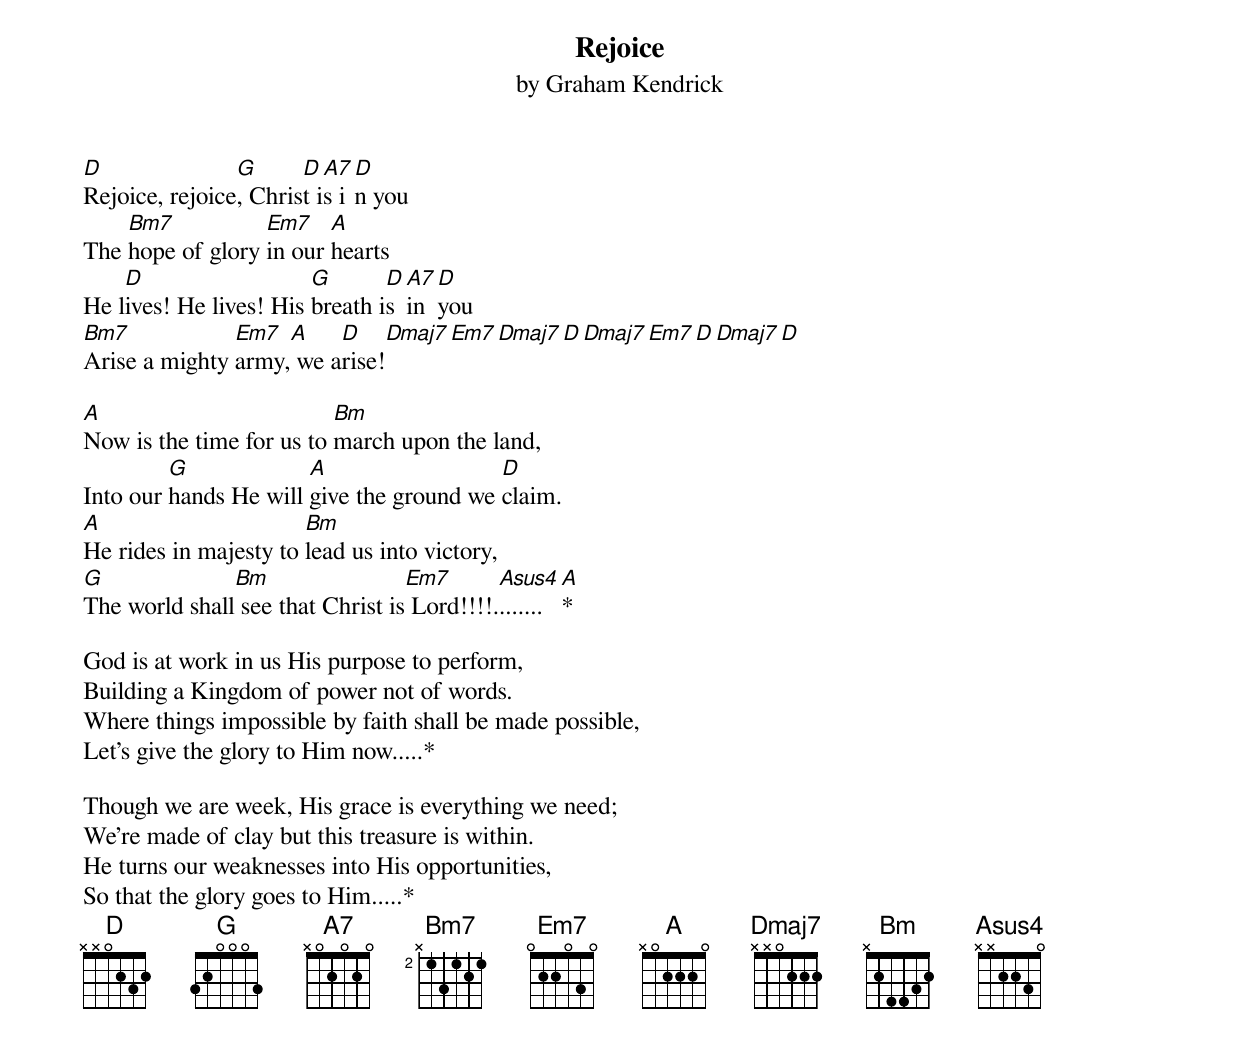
Rejoice
by Graham Kendrick

D               G      D  A7 D
Rejoice, rejoice, Christ is in you
    Bm7           Em7    A
The hope of glory in our hearts
    D                   G       D A7 D
He lives! He lives! His breath is in you
Bm7            Em7  A    D      Dmaj7 Em7 Dmaj7 D Dmaj7 Em7 D Dmaj7 D
Arise a mighty army, we arise!

A                         Bm
Now is the time for us to march upon the land,
         G             A                  D
Into our hands He will give the ground we claim.
A                      Bm
He rides in majesty to lead us into victory,
G              Bm                 Em7       Asus4  A
The world shall see that Christ is Lord!!!!........*

God is at work in us His purpose to perform,
Building a Kingdom of power not of words.
Where things impossible by faith shall be made possible,
Let's give the glory to Him now.....*

Though we are week, His grace is everything we need;
We're made of clay but this treasure is within.
He turns our weaknesses into His opportunities,
So that the glory goes to Him.....*
